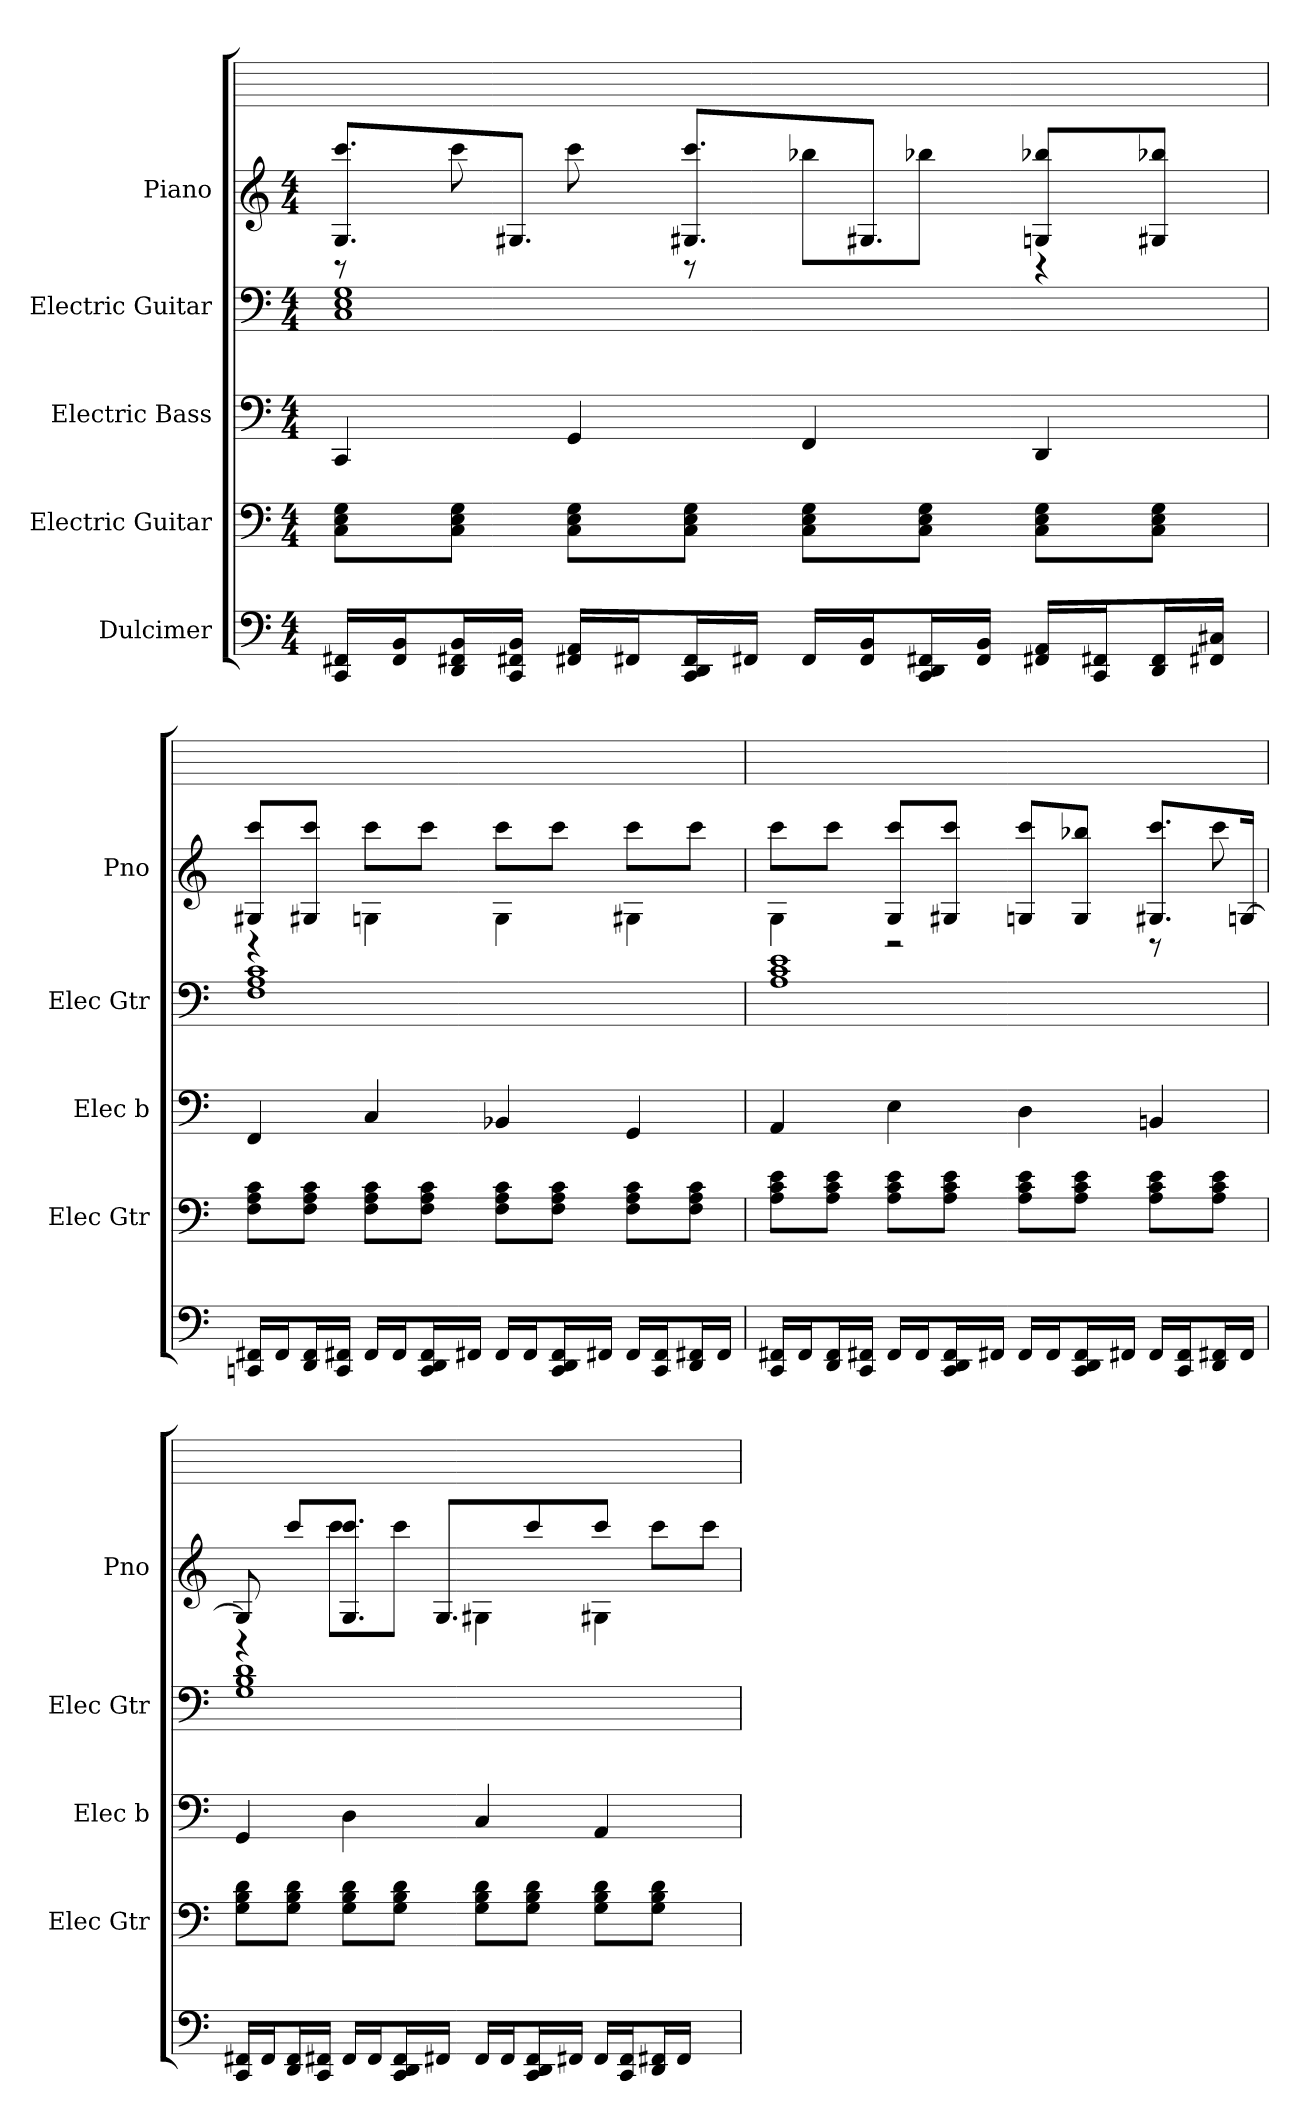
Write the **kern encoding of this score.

**kern	**kern	**kern	**kern	**kern	**kern
*part6	*part5	*part4	*part3	*part2	*part1
*staff6	*staff5	*staff4	*staff3	*staff2	*staff1
*I"Dulcimer	*I"Electric Guitar	*I"Electric Bass	*I"Electric Guitar	*I"Piano	*
*	*I'Elec Gtr	*I'Elec b	*I'Elec Gtr	*I'Pno	*
*clefF4	*clefF4	*clefF4	*clefF4	*clefG2	*
*M4/4	*M4/4	*M4/4	*M4/4	*M4/4	*
=	=	=	=	=	=
*	*	*	*	*^	*
16CC/ 16FF#XLL	8C\ 8E 8GL	4CC	1C 1E 1G	8.ccc/ 8.GL	8r	4ryy
16FF#/ 16BBJ	.	.	.	.	.	.
16DD/ 16FF#X 16BBL	8C\ 8E 8GJ	.	.	.	8ccc	.
16CC/ 16FF#X 16BBJJ	.	.	.	8.G#X/J	.	.
16FF#X/ 16AALL	8C\ 8E 8GL	4GG	.	.	8ccc	2.ryy
16FF#X/J	.	.	.	.	.	.
16CC/ 16DD 16FF#L	8C\ 8E 8GJ	.	.	8.ccc/ 8.G#XL	8r	.
16FF#X/JJ	.	.	.	.	.	.
16FF#/LL	8C\ 8E 8GL	4FF	.	.	8bb-X\L	.
16FF#/ 16BBJ	.	.	.	8.G#X/J	.	.
16CC/ 16DD 16FF#XL	8C\ 8E 8GJ	.	.	.	8bb-X\J	.
16FF#/ 16BBJJ	.	.	.	.	.	.
16FF#X/ 16AALL	8C\ 8E 8GL	4DD	.	8bb-X/ 8GL	4r	.
16CC/ 16FF#XJ	.	.	.	.	.	.
16DD/ 16FF#L	8C\ 8E 8GJ	.	.	8bb-X/ 8G#XJ	.	.
16FF#X/ 16C#XJJ	.	.	.	.	.	.
=	=	=	=	=	=	=
16CCn/ 16FF#XLL	8F\ 8A 8cL	4FF	1F 1A 1c	8ccc/ 8G#XL	4r	4ryy
16FF#/J	.	.	.	.	.	.
16DD/ 16FF#L	8F\ 8A 8cJ	.	.	8ccc/ 8G#XJ	.	.
16CC/ 16FF#XJJ	.	.	.	.	.	.
16FF#/LL	8F\ 8A 8cL	4C	.	8ccc\L	4G	2.ryy
16FF#/J	.	.	.	.	.	.
16CC/ 16DD 16FF#L	8F\ 8A 8cJ	.	.	8ccc\J	.	.
16FF#X/JJ	.	.	.	.	.	.
16FF#/LL	8F\ 8A 8cL	4BB-X	.	8ccc\L	4G	.
16FF#/J	.	.	.	.	.	.
16CC/ 16DD 16FF#L	8F\ 8A 8cJ	.	.	8ccc\J	.	.
16FF#X/JJ	.	.	.	.	.	.
16FF#/LL	8F\ 8A 8cL	4GG	.	8ccc\L	4G#X	.
16CC/ 16FF#J	.	.	.	.	.	.
16DD/ 16FF#XL	8F\ 8A 8cJ	.	.	8ccc\J	.	.
16FF#/JJ	.	.	.	.	.	.
=	=	=	=	=	=	=
16CC/ 16FF#XLL	8A\ 8c 8eL	4AA	1A 1c 1e	8ccc\L	4G	4ryy
16FF#/J	.	.	.	.	.	.
16DD/ 16FF#L	8A\ 8c 8eJ	.	.	8ccc\J	.	.
16CC/ 16FF#XJJ	.	.	.	.	.	.
16FF#/LL	8A\ 8c 8eL	4E	.	8ccc/ 8GL	2r	2.ryy
16FF#/J	.	.	.	.	.	.
16CC/ 16DD 16FF#L	8A\ 8c 8eJ	.	.	8ccc/ 8G#XJ	.	.
16FF#X/JJ	.	.	.	.	.	.
16FF#/LL	8A\ 8c 8eL	4D	.	8ccc/ 8GL	.	.
16FF#/J	.	.	.	.	.	.
16CC/ 16DD 16FF#L	8A\ 8c 8eJ	.	.	8bb-X/ 8GJ	.	.
16FF#X/JJ	.	.	.	.	.	.
16FF#/LL	8A\ 8c 8eL	4BBn	.	8.ccc/ 8.G#XL	8r	.
16CC/ 16FF#J	.	.	.	.	.	.
16DD/ 16FF#XL	8A\ 8c 8eJ	.	.	.	8ccc	.
16FF#/JJ	.	.	.	[16G/Jk	.	.
=	=	=	=	=	=	=
16CC/ 16FF#XLL	8G\ 8B 8dL	4GG	1G 1B 1d	8G]	4r	4ryy
16FF#/J	.	.	.	.	.	.
16DD/ 16FF#L	8G\ 8B 8dJ	.	.	8ccc/L	.	.
16CC/ 16FF#XJJ	.	.	.	.	.	.
16FF#/LL	8G\ 8B 8dL	4D	.	8.ccc/ 8.GJ	8ccc\L	2..ryy
16FF#/J	.	.	.	.	.	.
16CC/ 16DD 16FF#L	8G\ 8B 8dJ	.	.	.	8ccc\J	.
16FF#X/JJ	.	.	.	8.G/L	.	.
16FF#/LL	8G\ 8B 8dL	4C	.	.	4G#X	.
16FF#/J	.	.	.	.	.	.
16CC/ 16DD 16FF#L	8G\ 8B 8dJ	.	.	8ccc/	.	.
16FF#X/JJ	.	.	.	.	.	.
16FF#/LL	8G\ 8B 8dL	4AA	.	8ccc/J	4G#X	.
16CC/ 16FF#J	.	.	.	.	.	.
16DD/ 16FF#XL	8G\ 8B 8dJ	.	.	8ccc\L	.	.
16FF#/JJ	.	.	.	.	.	.
8ryy	8ryy	8ryy	8ryy	8ccc\J	8ryy	.
*	*	*	*	*v	*v	*
=	=	=	=	=	=
*-	*-	*-	*-	*-	*-
